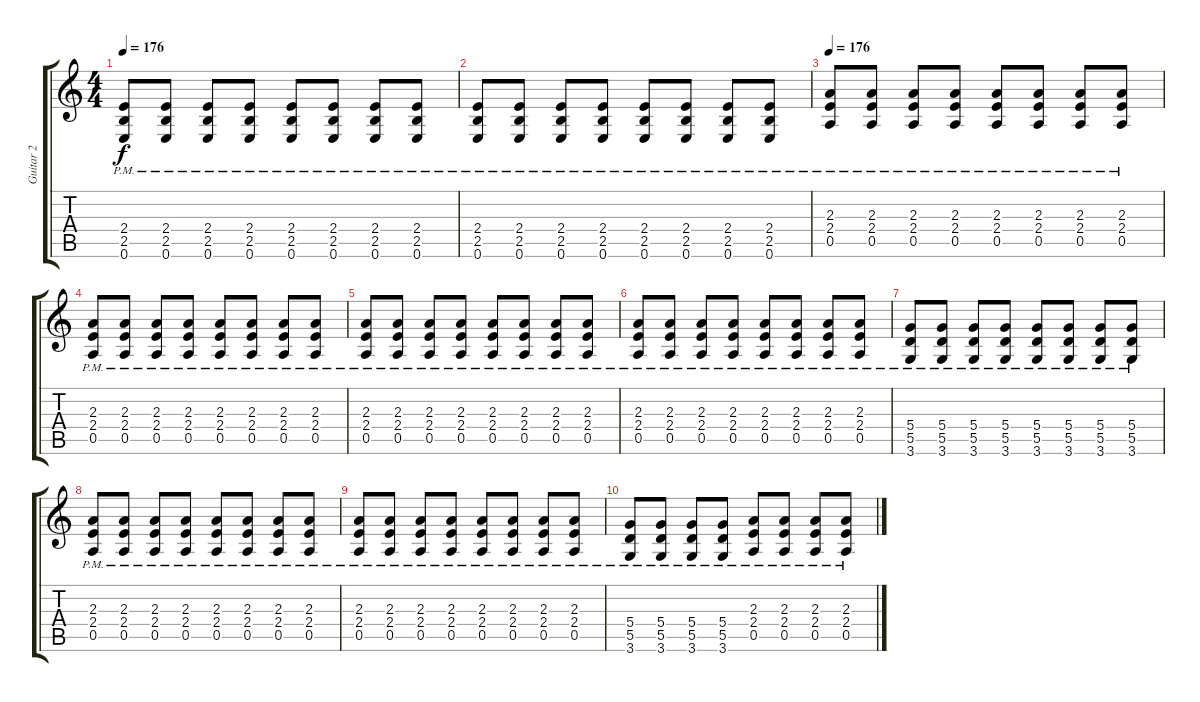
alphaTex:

\track ("Guitar 2" "Guitar 2") {instrument distortionguitar}
\staff {score tabs}
\tuning (E4 B3 G3 D3 A2 E2) {hide}
\ts (4 4)
\tempo 176
\clef g2
\ks c
(2.4{pm} 2.5{pm} 0.6{pm}).8{dy f} (2.4{pm} 2.5{pm} 0.6{pm}).8 (2.4{pm} 2.5{pm} 0.6{pm}).8 (2.4{pm} 2.5{pm} 0.6{pm}).8 (2.4{pm} 2.5{pm} 0.6{pm}).8 (2.4{pm} 2.5{pm} 0.6{pm}).8 (2.4{pm} 2.5{pm} 0.6{pm}).8 (2.4{pm} 2.5{pm} 0.6{pm}).8 |
(2.4{pm} 2.5{pm} 0.6{pm}).8 (2.4{pm} 2.5{pm} 0.6{pm}).8 (2.4{pm} 2.5{pm} 0.6{pm}).8 (2.4{pm} 2.5{pm} 0.6{pm}).8 (2.4{pm} 2.5{pm} 0.6{pm}).8 (2.4{pm} 2.5{pm} 0.6{pm}).8 (2.4{pm} 2.5{pm} 0.6{pm}).8 (2.4{pm} 2.5{pm} 0.6{pm}).8 |
\tempo 176
(2.3{pm} 2.4{pm} 0.5{pm}).8 (2.3{pm} 2.4{pm} 0.5{pm}).8 (2.3{pm} 2.4{pm} 0.5{pm}).8 (2.3{pm} 2.4{pm} 0.5{pm}).8 (2.3{pm} 2.4{pm} 0.5{pm}).8 (2.3{pm} 2.4{pm} 0.5{pm}).8 (2.3{pm} 2.4{pm} 0.5{pm}).8 (2.3{pm} 2.4{pm} 0.5{pm}).8 |
(2.3{pm} 2.4{pm} 0.5{pm}).8 (2.3{pm} 2.4{pm} 0.5{pm}).8 (2.3{pm} 2.4{pm} 0.5{pm}).8 (2.3{pm} 2.4{pm} 0.5{pm}).8 (2.3{pm} 2.4{pm} 0.5{pm}).8 (2.3{pm} 2.4{pm} 0.5{pm}).8 (2.3{pm} 2.4{pm} 0.5{pm}).8 (2.3{pm} 2.4{pm} 0.5{pm}).8 |
(2.3{pm} 2.4{pm} 0.5{pm}).8 (2.3{pm} 2.4{pm} 0.5{pm}).8 (2.3{pm} 2.4{pm} 0.5{pm}).8 (2.3{pm} 2.4{pm} 0.5{pm}).8 (2.3{pm} 2.4{pm} 0.5{pm}).8 (2.3{pm} 2.4{pm} 0.5{pm}).8 (2.3{pm} 2.4{pm} 0.5{pm}).8 (2.3{pm} 2.4{pm} 0.5{pm}).8 |
(2.3{pm} 2.4{pm} 0.5{pm}).8 (2.3{pm} 2.4{pm} 0.5{pm}).8 (2.3{pm} 2.4{pm} 0.5{pm}).8 (2.3{pm} 2.4{pm} 0.5{pm}).8 (2.3{pm} 2.4{pm} 0.5{pm}).8 (2.3{pm} 2.4{pm} 0.5{pm}).8 (2.3{pm} 2.4{pm} 0.5{pm}).8 (2.3{pm} 2.4{pm} 0.5{pm}).8 |
(5.4{pm} 5.5{pm} 3.6{pm}).8 (5.4{pm} 5.5{pm} 3.6{pm}).8 (5.4{pm} 5.5{pm} 3.6{pm}).8 (5.4{pm} 5.5{pm} 3.6{pm}).8 (5.4{pm} 5.5{pm} 3.6{pm}).8 (5.4{pm} 5.5{pm} 3.6{pm}).8 (5.4{pm} 5.5{pm} 3.6{pm}).8 (5.4{pm} 5.5{pm} 3.6{pm}).8 |
(2.3{pm} 2.4{pm} 0.5{pm}).8 (2.3{pm} 2.4{pm} 0.5{pm}).8 (2.3{pm} 2.4{pm} 0.5{pm}).8 (2.3{pm} 2.4{pm} 0.5{pm}).8 (2.3{pm} 2.4{pm} 0.5{pm}).8 (2.3{pm} 2.4{pm} 0.5{pm}).8 (2.3{pm} 2.4{pm} 0.5{pm}).8 (2.3{pm} 2.4{pm} 0.5{pm}).8 |
(2.3{pm} 2.4{pm} 0.5{pm}).8 (2.3{pm} 2.4{pm} 0.5{pm}).8 (2.3{pm} 2.4{pm} 0.5{pm}).8 (2.3{pm} 2.4{pm} 0.5{pm}).8 (2.3{pm} 2.4{pm} 0.5{pm}).8 (2.3{pm} 2.4{pm} 0.5{pm}).8 (2.3{pm} 2.4{pm} 0.5{pm}).8 (2.3{pm} 2.4{pm} 0.5{pm}).8 |
(5.4{pm} 5.5{pm} 3.6{pm}).8 (5.4{pm} 5.5{pm} 3.6{pm}).8 (5.4{pm} 5.5{pm} 3.6{pm}).8 (5.4{pm} 5.5{pm} 3.6{pm}).8 (2.3 2.4{pm} 0.5{pm}).8 (2.3 2.4{pm} 0.5{pm}).8 (2.3 2.4{pm} 0.5{pm}).8 (2.3 2.4{pm} 0.5{pm}).8
